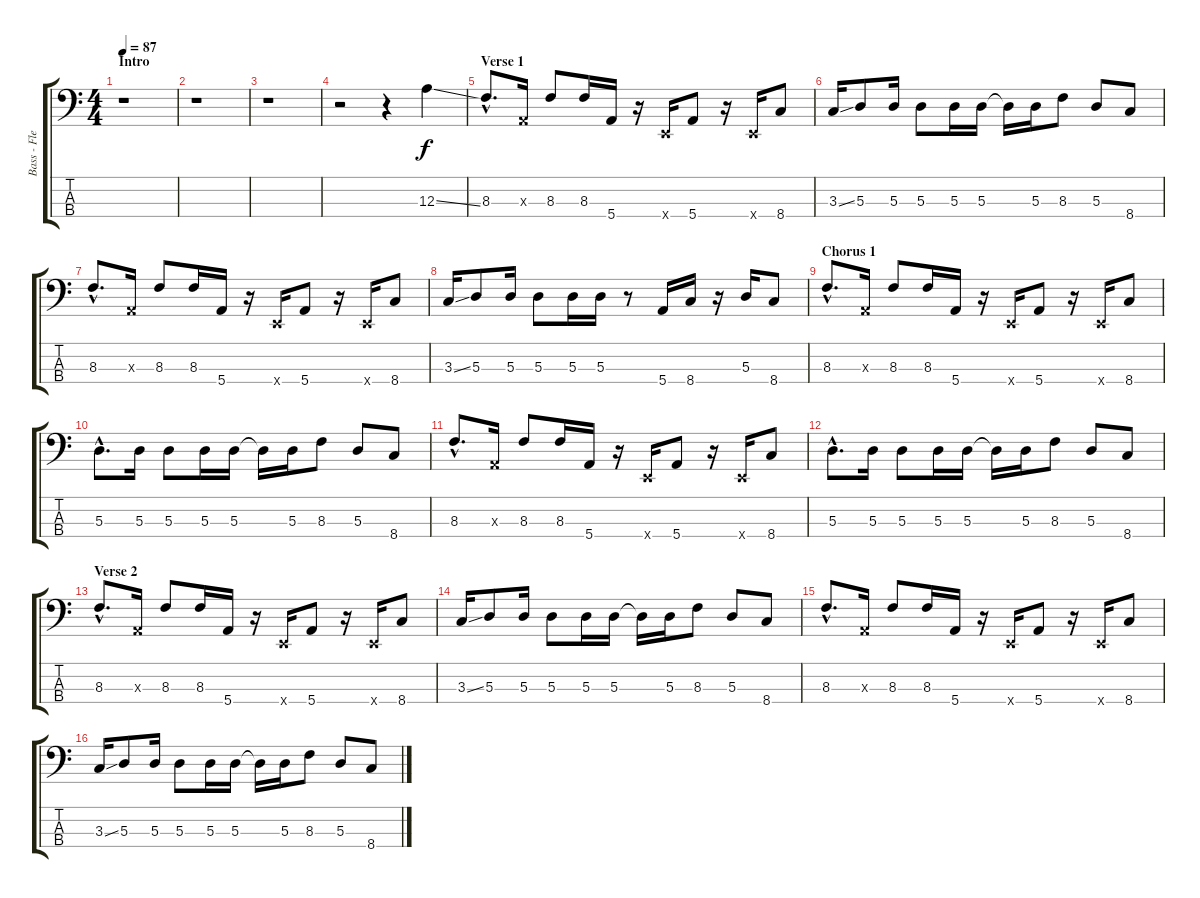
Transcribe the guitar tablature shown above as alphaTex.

\track ("Bass - Flea" "Bass - Fle") {instrument electricbassfinger}
\staff {score tabs}
\tuning (G2 D2 A1 E1) {hide}
\ts (4 4)
\section ("" "Intro")
\tempo 87
\clef f4
\ks c
r.1{dy f instrument electricbassfinger} |
r.1 |
r.1 |
r.2 r.4 12.3{ss}.4 |
\section ("" "Verse 1")
8.3{hac}.8{d} 0.3{x}.16 8.3.8 8.3.16 5.4.16 r.16 0.4{x}.16 5.4.8 r.16 0.4{x}.16 8.4.8 |
3.3{ss}.16 5.3.8 5.3.16 5.3.8 5.3.16 5.3.16 5.3{t}.16 5.3.16 8.3.8 5.3.8 8.4.8 |
8.3{hac}.8{d} 0.3{x}.16 8.3.8 8.3.16 5.4.16 r.16 0.4{x}.16 5.4.8 r.16 0.4{x}.16 8.4.8 |
3.3{ss}.16 5.3.8 5.3.16 5.3.8 5.3.16 5.3.16 r.8 5.4.16 8.4.16 r.16 5.3.16 8.4.8 |
\section ("" "Chorus 1")
8.3{hac}.8{d} 0.3{x}.16 8.3.8 8.3.16 5.4.16 r.16 0.4{x}.16 5.4.8 r.16 0.4{x}.16 8.4.8 |
5.3{hac}.8{d} 5.3.16 5.3.8 5.3.16 5.3.16 5.3{t}.16 5.3.16 8.3.8 5.3.8 8.4.8 |
8.3{hac}.8{d} 0.3{x}.16 8.3.8 8.3.16 5.4.16 r.16 0.4{x}.16 5.4.8 r.16 0.4{x}.16 8.4.8 |
5.3{hac}.8{d} 5.3.16 5.3.8 5.3.16 5.3.16 5.3{t}.16 5.3.16 8.3.8 5.3.8 8.4.8 |
\section ("" "Verse 2")
8.3{hac}.8{d} 0.3{x}.16 8.3.8 8.3.16 5.4.16 r.16 0.4{x}.16 5.4.8 r.16 0.4{x}.16 8.4.8 |
3.3{ss}.16 5.3.8 5.3.16 5.3.8 5.3.16 5.3.16 5.3{t}.16 5.3.16 8.3.8 5.3.8 8.4.8 |
8.3{hac}.8{d} 0.3{x}.16 8.3.8 8.3.16 5.4.16 r.16 0.4{x}.16 5.4.8 r.16 0.4{x}.16 8.4.8 |
3.3{ss}.16 5.3.8 5.3.16 5.3.8 5.3.16 5.3.16 5.3{t}.16 5.3.16 8.3.8 5.3.8 8.4.8
